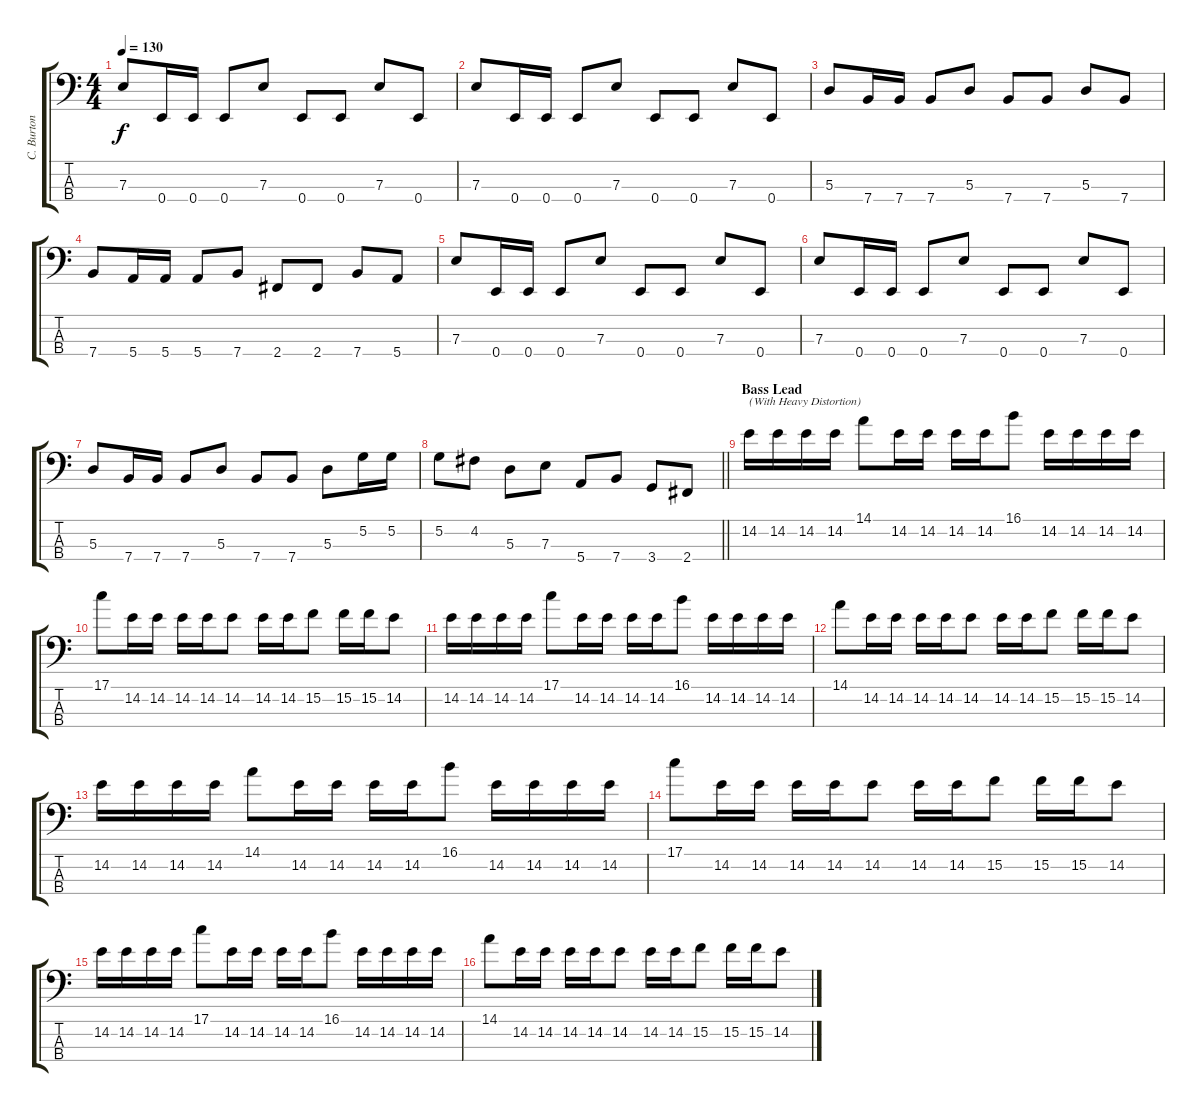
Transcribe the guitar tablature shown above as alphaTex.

\track ("C. Burton" "C. Burton") {instrument electricbassfinger}
\staff {score tabs}
\tuning (G2 D2 A1 E1) {hide}
\ts (4 4)
\tempo 130
\clef f4
\ks c
7.3.8{dy f} 0.4.16 0.4.16 0.4.8 7.3.8 0.4.8 0.4.8 7.3.8 0.4.8 |
7.3.8 0.4.16 0.4.16 0.4.8 7.3.8 0.4.8 0.4.8 7.3.8 0.4.8 |
5.3.8 7.4.16 7.4.16 7.4.8 5.3.8 7.4.8 7.4.8 5.3.8 7.4.8 |
7.4.8 5.4.16 5.4.16 5.4.8 7.4.8 2.4.8 2.4.8 7.4.8 5.4.8 |
7.3.8 0.4.16 0.4.16 0.4.8 7.3.8 0.4.8 0.4.8 7.3.8 0.4.8 |
7.3.8 0.4.16 0.4.16 0.4.8 7.3.8 0.4.8 0.4.8 7.3.8 0.4.8 |
5.3.8 7.4.16 7.4.16 7.4.8 5.3.8 7.4.8 7.4.8 5.3.8 5.2.16 5.2.16 |
\barLineRight lightlight
5.2.8 4.2.8 5.3.8 7.3.8 5.4.8 7.4.8 3.4.8 2.4.8 |
\section ("" "Bass Lead")
14.2.16{txt "(With Heavy Distortion)"} 14.2.16 14.2.16 14.2.16 14.1.8 14.2.16 14.2.16 14.2.16 14.2.16 16.1.8 14.2.16 14.2.16 14.2.16 14.2.16 |
17.1.8 14.2.16 14.2.16 14.2.16 14.2.16 14.2.8 14.2.16 14.2.16 15.2.8 15.2.16 15.2.16 14.2.8 |
14.2.16 14.2.16 14.2.16 14.2.16 17.1.8 14.2.16 14.2.16 14.2.16 14.2.16 16.1.8 14.2.16 14.2.16 14.2.16 14.2.16 |
14.1.8 14.2.16 14.2.16 14.2.16 14.2.16 14.2.8 14.2.16 14.2.16 15.2.8 15.2.16 15.2.16 14.2.8 |
14.2.16 14.2.16 14.2.16 14.2.16 14.1.8 14.2.16 14.2.16 14.2.16 14.2.16 16.1.8 14.2.16 14.2.16 14.2.16 14.2.16 |
17.1.8 14.2.16 14.2.16 14.2.16 14.2.16 14.2.8 14.2.16 14.2.16 15.2.8 15.2.16 15.2.16 14.2.8 |
14.2.16 14.2.16 14.2.16 14.2.16 17.1.8 14.2.16 14.2.16 14.2.16 14.2.16 16.1.8 14.2.16 14.2.16 14.2.16 14.2.16 |
14.1.8 14.2.16 14.2.16 14.2.16 14.2.16 14.2.8 14.2.16 14.2.16 15.2.8 15.2.16 15.2.16 14.2.8
